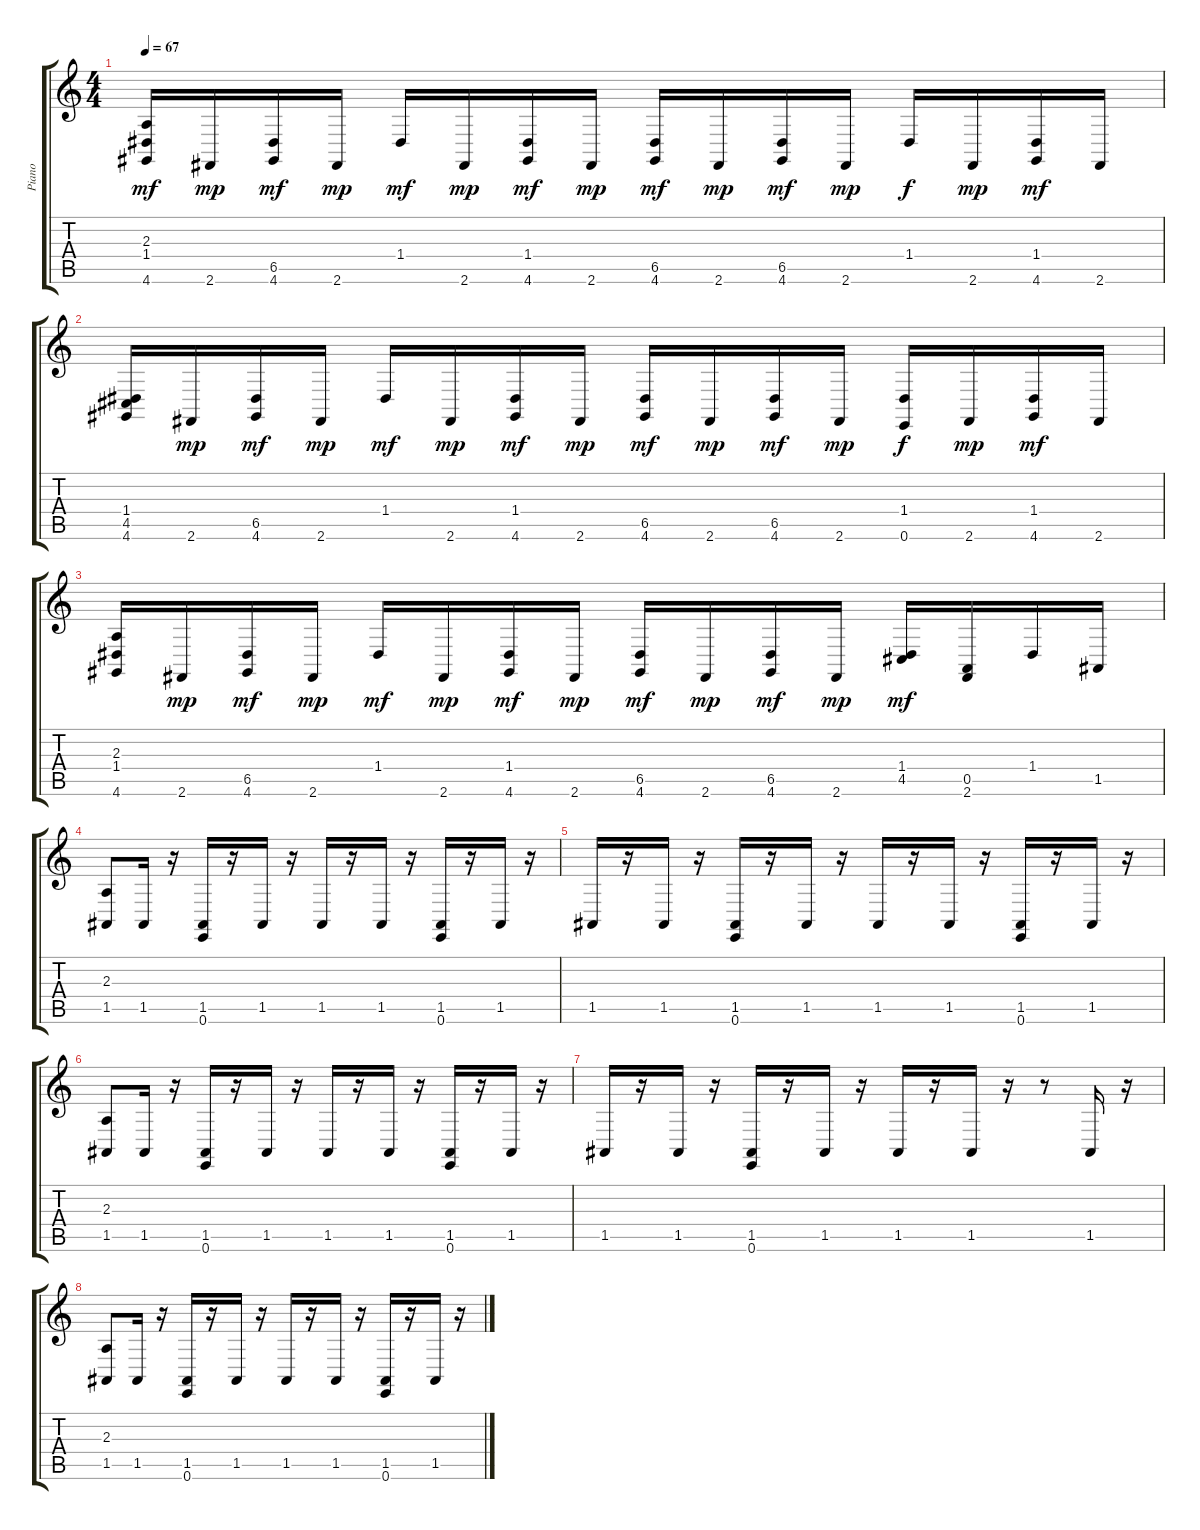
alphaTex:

\track ("Piano" "Piano") {instrument acousticgrandpiano}
\staff {score tabs}
\tuning (E4 B3 G3 D3 A2 E2) {hide}
\ts (4 4)
\tempo 67
\clef g2
\ks c
(2.3 1.4 4.6).16{dy mf} 2.6.16{dy mp} (6.5 4.6).16{dy mf} 2.6.16{dy mp} 1.4.16{dy mf} 2.6.16{dy mp} (1.4 4.6).16{dy mf} 2.6.16{dy mp} (6.5 4.6).16{dy mf} 2.6.16{dy mp} (6.5 4.6).16{dy mf} 2.6.16{dy mp} 1.4.16{dy f} 2.6.16{dy mp} (1.4 4.6).16{dy mf} 2.6.16 |
(1.4 4.5 4.6).16 2.6.16{dy mp} (6.5 4.6).16{dy mf} 2.6.16{dy mp} 1.4.16{dy mf} 2.6.16{dy mp} (1.4 4.6).16{dy mf} 2.6.16{dy mp} (6.5 4.6).16{dy mf} 2.6.16{dy mp} (6.5 4.6).16{dy mf} 2.6.16{dy mp} (1.4 0.6).16{dy f} 2.6.16{dy mp} (1.4 4.6).16{dy mf} 2.6.16 |
(2.3 1.4 4.6).16 2.6.16{dy mp} (6.5 4.6).16{dy mf} 2.6.16{dy mp} 1.4.16{dy mf} 2.6.16{dy mp} (1.4 4.6).16{dy mf} 2.6.16{dy mp} (6.5 4.6).16{dy mf} 2.6.16{dy mp} (6.5 4.6).16{dy mf} 2.6.16{dy mp} (1.4 4.5).16{dy mf} (0.5 2.6).16 1.4.16 1.5.16 |
(2.3 1.5).8 1.5.16 r.16 (1.5 0.6).16 r.16 1.5.16 r.16 1.5.16 r.16 1.5.16 r.16 (1.5 0.6).16 r.16 1.5.16 r.16 |
1.5.16 r.16 1.5.16 r.16 (1.5 0.6).16 r.16 1.5.16 r.16 1.5.16 r.16 1.5.16 r.16 (1.5 0.6).16 r.16 1.5.16 r.16 |
(2.3 1.5).8 1.5.16 r.16 (1.5 0.6).16 r.16 1.5.16 r.16 1.5.16 r.16 1.5.16 r.16 (1.5 0.6).16 r.16 1.5.16 r.16 |
1.5.16 r.16 1.5.16 r.16 (1.5 0.6).16 r.16 1.5.16 r.16 1.5.16 r.16 1.5.16 r.16 r.8 1.5.16 r.16 |
(2.3 1.5).8 1.5.16 r.16 (1.5 0.6).16 r.16 1.5.16 r.16 1.5.16 r.16 1.5.16 r.16 (1.5 0.6).16 r.16 1.5.16 r.16
